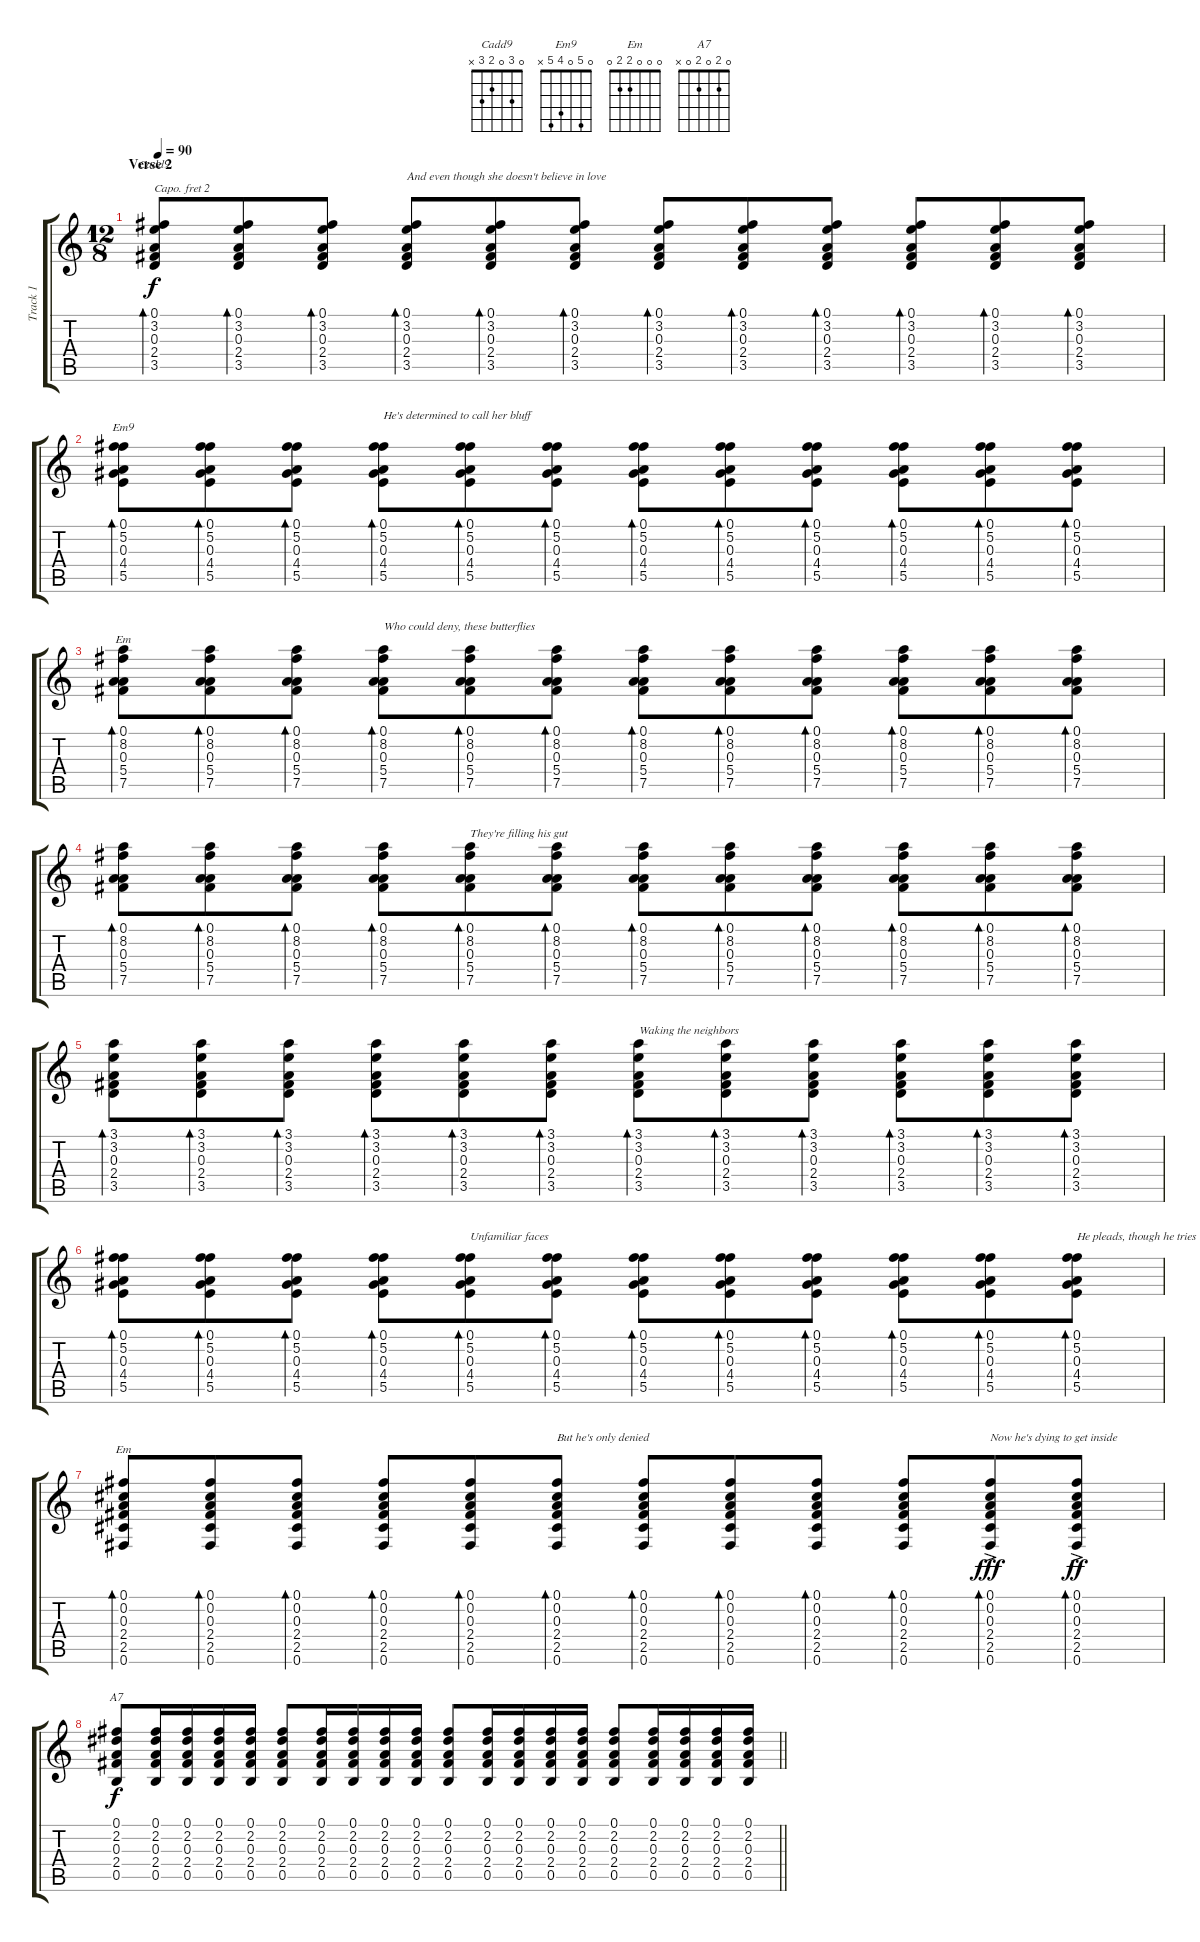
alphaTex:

\track ("Track 1" "Track 1") {instrument acousticguitarsteel}
\staff {score tabs}
\capo 2
\tuning (E4 B3 G3 D3 A2 E2) {hide}
\chord ("Cadd9" 0 3 0 2 3 x)
\chord ("Em9" 0 5 0 4 5 x)
\chord ("Em" 0 8 0 5 7 x) {firstfret 5}
\chord ("Em" 0 0 0 2 2 0)
\chord ("A7" 0 2 0 2 0 x)
\ts (12 8)
\section ("" "Verse 2")
\tempo 90
\clef g2
\ks c
(0.1 3.2 0.3 2.4 3.5).8{bd 60 ch "Cadd9" dy f} (0.1 3.2 0.3 2.4 3.5).8{bd 60} (0.1 3.2 0.3 2.4 3.5).8{bd 60} (0.1 3.2 0.3 2.4 3.5).8{bd 60 txt "And even though she doesn't believe in love"} (0.1 3.2 0.3 2.4 3.5).8{bd 60} (0.1 3.2 0.3 2.4 3.5).8{bd 60} (0.1 3.2 0.3 2.4 3.5).8{bd 60} (0.1 3.2 0.3 2.4 3.5).8{bd 60} (0.1 3.2 0.3 2.4 3.5).8{bd 60} (0.1 3.2 0.3 2.4 3.5).8{bd 60} (0.1 3.2 0.3 2.4 3.5).8{bd 60} (0.1 3.2 0.3 2.4 3.5).8{bd 60} |
(0.1 5.2 0.3 4.4 5.5).8{bd 60 ch "Em9"} (0.1 5.2 0.3 4.4 5.5).8{bd 60} (0.1 5.2 0.3 4.4 5.5).8{bd 60} (0.1 5.2 0.3 4.4 5.5).8{bd 60 txt "He's determined to call her bluff"} (0.1 5.2 0.3 4.4 5.5).8{bd 60} (0.1 5.2 0.3 4.4 5.5).8{bd 60} (0.1 5.2 0.3 4.4 5.5).8{bd 60} (0.1 5.2 0.3 4.4 5.5).8{bd 60} (0.1 5.2 0.3 4.4 5.5).8{bd 60} (0.1 5.2 0.3 4.4 5.5).8{bd 60} (0.1 5.2 0.3 4.4 5.5).8{bd 60} (0.1 5.2 0.3 4.4 5.5).8{bd 60} |
(0.1 8.2 0.3 5.4 7.5).8{bd 60 ch "Em"} (0.1 8.2 0.3 5.4 7.5).8{bd 60} (0.1 8.2 0.3 5.4 7.5).8{bd 60} (0.1 8.2 0.3 5.4 7.5).8{bd 60 txt "Who could deny, these butterflies"} (0.1 8.2 0.3 5.4 7.5).8{bd 60} (0.1 8.2 0.3 5.4 7.5).8{bd 60} (0.1 8.2 0.3 5.4 7.5).8{bd 60} (0.1 8.2 0.3 5.4 7.5).8{bd 60} (0.1 8.2 0.3 5.4 7.5).8{bd 60} (0.1 8.2 0.3 5.4 7.5).8{bd 60} (0.1 8.2 0.3 5.4 7.5).8{bd 60} (0.1 8.2 0.3 5.4 7.5).8{bd 60} |
(0.1 8.2 0.3 5.4 7.5).8{bd 60} (0.1 8.2 0.3 5.4 7.5).8{bd 60} (0.1 8.2 0.3 5.4 7.5).8{bd 60} (0.1 8.2 0.3 5.4 7.5).8{bd 60} (0.1 8.2 0.3 5.4 7.5).8{bd 60 txt "They're filling his gut"} (0.1 8.2 0.3 5.4 7.5).8{bd 60} (0.1 8.2 0.3 5.4 7.5).8{bd 60} (0.1 8.2 0.3 5.4 7.5).8{bd 60} (0.1 8.2 0.3 5.4 7.5).8{bd 60} (0.1 8.2 0.3 5.4 7.5).8{bd 60} (0.1 8.2 0.3 5.4 7.5).8{bd 60} (0.1 8.2 0.3 5.4 7.5).8{bd 60} |
(3.1 3.2 0.3 2.4 3.5).8{bd 60} (3.1 3.2 0.3 2.4 3.5).8{bd 60} (3.1 3.2 0.3 2.4 3.5).8{bd 60} (3.1 3.2 0.3 2.4 3.5).8{bd 60} (3.1 3.2 0.3 2.4 3.5).8{bd 60} (3.1 3.2 0.3 2.4 3.5).8{bd 60} (3.1 3.2 0.3 2.4 3.5).8{bd 60 txt "Waking the neighbors"} (3.1 3.2 0.3 2.4 3.5).8{bd 60} (3.1 3.2 0.3 2.4 3.5).8{bd 60} (3.1 3.2 0.3 2.4 3.5).8{bd 60} (3.1 3.2 0.3 2.4 3.5).8{bd 60} (3.1 3.2 0.3 2.4 3.5).8{bd 60} |
(0.1 5.2 0.3 4.4 5.5).8{bd 60} (0.1 5.2 0.3 4.4 5.5).8{bd 60} (0.1 5.2 0.3 4.4 5.5).8{bd 60} (0.1 5.2 0.3 4.4 5.5).8{bd 60} (0.1 5.2 0.3 4.4 5.5).8{bd 60 txt "Unfamiliar faces"} (0.1 5.2 0.3 4.4 5.5).8{bd 60} (0.1 5.2 0.3 4.4 5.5).8{bd 60} (0.1 5.2 0.3 4.4 5.5).8{bd 60} (0.1 5.2 0.3 4.4 5.5).8{bd 60} (0.1 5.2 0.3 4.4 5.5).8{bd 60} (0.1 5.2 0.3 4.4 5.5).8{bd 60} (0.1 5.2 0.3 4.4 5.5).8{bd 60 txt "He pleads, though he tries"} |
(0.1 0.2 0.3 2.4 2.5 0.6).8{bd 60 ch "Em"} (0.1 0.2 0.3 2.4 2.5 0.6).8{bd 60} (0.1 0.2 0.3 2.4 2.5 0.6).8{bd 60} (0.1 0.2 0.3 2.4 2.5 0.6).8{bd 60} (0.1 0.2 0.3 2.4 2.5 0.6).8{bd 60} (0.1 0.2 0.3 2.4 2.5 0.6).8{bd 60 txt "But he's only denied"} (0.1 0.2 0.3 2.4 2.5 0.6).8{bd 60} (0.1 0.2 0.3 2.4 2.5 0.6).8{bd 60} (0.1 0.2 0.3 2.4 2.5 0.6).8{bd 60} (0.1 0.2 0.3 2.4 2.5 0.6).8{bd 60} (0.1{ac} 0.2{ac} 0.3{ac} 2.4{ac} 2.5{ac} 0.6{ac}).8{bd 60 txt "Now he's dying to get inside" dy fff} (0.1{ac} 0.2{ac} 0.3{ac} 2.4{ac} 2.5{ac} 0.6{ac}).8{bd 60 dy ff} |
\barLineRight lightlight
(0.1 2.2 0.3 2.4 0.5).8{ch "A7" dy f} (0.1 2.2 0.3 2.4 0.5).16 (0.1 2.2 0.3 2.4 0.5).16 (0.1 2.2 0.3 2.4 0.5).16 (0.1 2.2 0.3 2.4 0.5).16 (0.1 2.2 0.3 2.4 0.5).8 (0.1 2.2 0.3 2.4 0.5).16 (0.1 2.2 0.3 2.4 0.5).16 (0.1 2.2 0.3 2.4 0.5).16 (0.1 2.2 0.3 2.4 0.5).16 (0.1 2.2 0.3 2.4 0.5).8 (0.1 2.2 0.3 2.4 0.5).16 (0.1 2.2 0.3 2.4 0.5).16 (0.1 2.2 0.3 2.4 0.5).16 (0.1 2.2 0.3 2.4 0.5).16 (0.1 2.2 0.3 2.4 0.5).8 (0.1 2.2 0.3 2.4 0.5).16 (0.1 2.2 0.3 2.4 0.5).16 (0.1 2.2 0.3 2.4 0.5).16 (0.1 2.2 0.3 2.4 0.5).16
